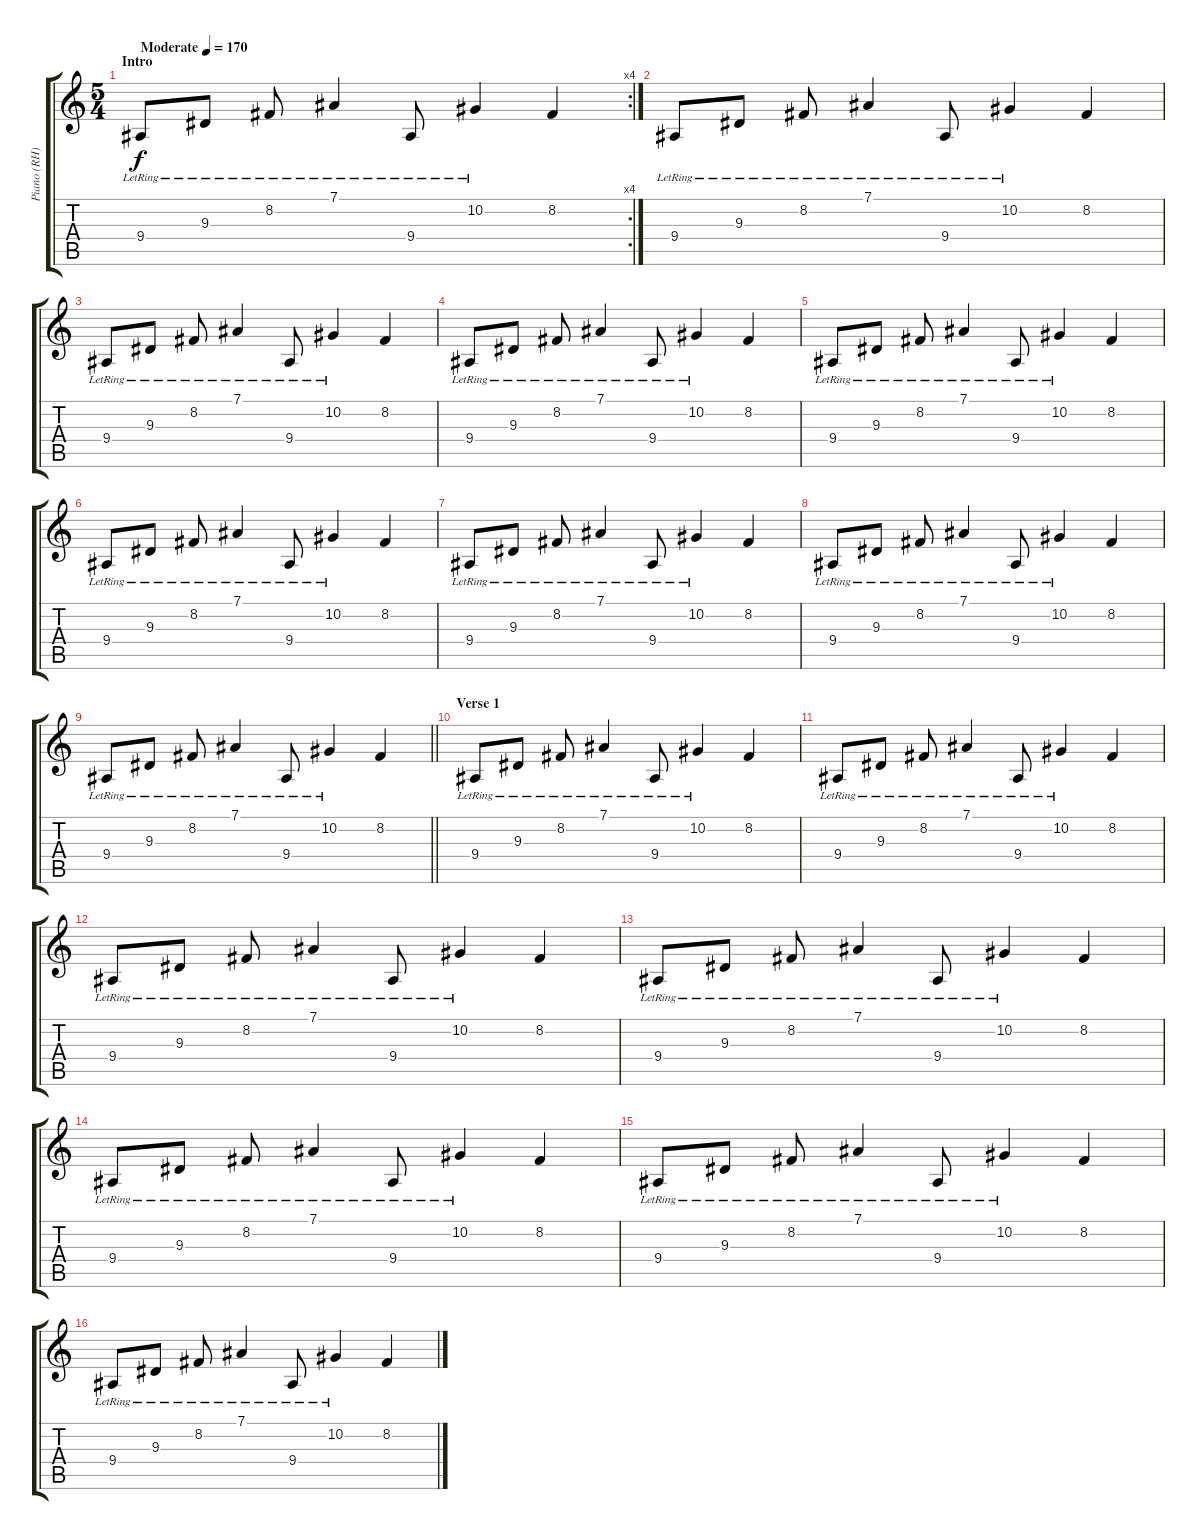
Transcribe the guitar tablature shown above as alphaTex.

\track ("Piano (RH)" "Piano (RH)") {instrument electricpiano1}
\staff {score tabs}
\tuning (Eb4 Bb3 Gb3 Db3 Ab2 Eb2) {hide}
\rc 4
\ts (5 4)
\section ("" "Intro")
\tempo (170 "Moderate")
\clef g2
\ks c
9.4{lr}.8{dy f instrument electricpiano1} 9.3{lr}.8 8.2{lr}.8 7.1{lr}.4 9.4{lr}.8 10.2{lr}.4 8.2.4 |
9.4{lr}.8 9.3{lr}.8 8.2{lr}.8 7.1{lr}.4 9.4{lr}.8 10.2{lr}.4 8.2.4 |
9.4{lr}.8 9.3{lr}.8 8.2{lr}.8 7.1{lr}.4 9.4{lr}.8 10.2{lr}.4 8.2.4 |
9.4{lr}.8 9.3{lr}.8 8.2{lr}.8 7.1{lr}.4 9.4{lr}.8 10.2{lr}.4 8.2.4 |
9.4{lr}.8 9.3{lr}.8 8.2{lr}.8 7.1{lr}.4 9.4{lr}.8 10.2{lr}.4 8.2.4 |
9.4{lr}.8 9.3{lr}.8 8.2{lr}.8 7.1{lr}.4 9.4{lr}.8 10.2{lr}.4 8.2.4 |
9.4{lr}.8 9.3{lr}.8 8.2{lr}.8 7.1{lr}.4 9.4{lr}.8 10.2{lr}.4 8.2.4 |
9.4{lr}.8 9.3{lr}.8 8.2{lr}.8 7.1{lr}.4 9.4{lr}.8 10.2{lr}.4 8.2.4 |
\barLineRight lightlight
9.4{lr}.8 9.3{lr}.8 8.2{lr}.8 7.1{lr}.4 9.4{lr}.8 10.2{lr}.4 8.2.4 |
\section ("" "Verse 1")
9.4{lr}.8 9.3{lr}.8 8.2{lr}.8 7.1{lr}.4 9.4{lr}.8 10.2{lr}.4 8.2.4 |
9.4{lr}.8 9.3{lr}.8 8.2{lr}.8 7.1{lr}.4 9.4{lr}.8 10.2{lr}.4 8.2.4 |
9.4{lr}.8 9.3{lr}.8 8.2{lr}.8 7.1{lr}.4 9.4{lr}.8 10.2{lr}.4 8.2.4 |
9.4{lr}.8 9.3{lr}.8 8.2{lr}.8 7.1{lr}.4 9.4{lr}.8 10.2{lr}.4 8.2.4 |
9.4{lr}.8 9.3{lr}.8 8.2{lr}.8 7.1{lr}.4 9.4{lr}.8 10.2{lr}.4 8.2.4 |
9.4{lr}.8 9.3{lr}.8 8.2{lr}.8 7.1{lr}.4 9.4{lr}.8 10.2{lr}.4 8.2.4 |
9.4{lr}.8 9.3{lr}.8 8.2{lr}.8 7.1{lr}.4 9.4{lr}.8 10.2{lr}.4 8.2.4
